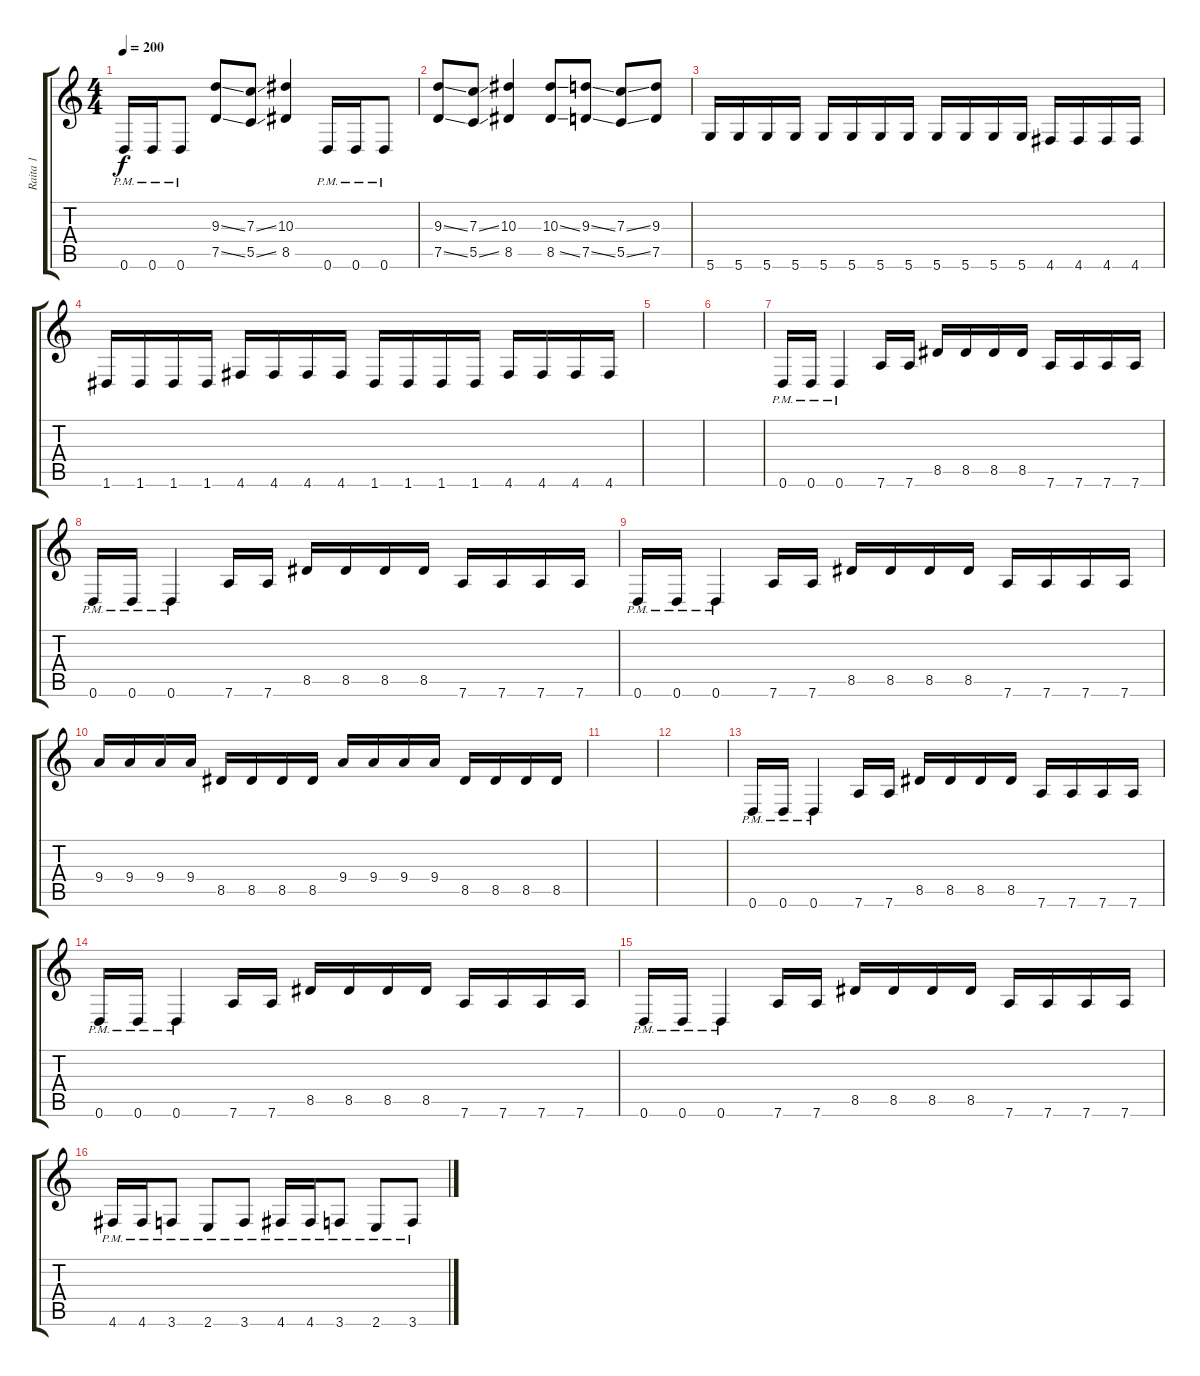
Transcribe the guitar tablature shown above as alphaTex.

\track ("Raita 1" "Raita 1") {instrument distortionguitar}
\staff {score tabs}
\tuning (D4 A3 F3 C3 G2 D2) {hide}
\ts (4 4)
\tempo 200
\clef g2
\ks c
0.6{pm}.16{dy f} 0.6{pm}.16 0.6{pm}.8 (9.3{ss} 7.5{ss}).8 (7.3{ss} 5.5{ss}).8 (10.3 8.5).4 0.6{pm}.16 0.6{pm}.16 0.6{pm}.8 |
(9.3{ss} 7.5{ss}).8 (7.3{ss} 5.5{ss}).8 (10.3 8.5).4 (10.3{ss} 8.5{ss}).8 (9.3{ss} 7.5{ss}).8 (7.3{ss} 5.5{ss}).8 (9.3 7.5).8 |
5.6.16 5.6.16 5.6.16 5.6.16 5.6.16 5.6.16 5.6.16 5.6.16 5.6.16 5.6.16 5.6.16 5.6.16 4.6.16 4.6.16 4.6.16 4.6.16 |
1.6.16 1.6.16 1.6.16 1.6.16 4.6.16 4.6.16 4.6.16 4.6.16 1.6.16 1.6.16 1.6.16 1.6.16 4.6.16 4.6.16 4.6.16 4.6.16 |
|
|
0.6{pm}.16 0.6{pm}.16 0.6{pm}.4 7.6.16 7.6.16 8.5.16 8.5.16 8.5.16 8.5.16 7.6.16 7.6.16 7.6.16 7.6.16 |
0.6{pm}.16 0.6{pm}.16 0.6{pm}.4 7.6.16 7.6.16 8.5.16 8.5.16 8.5.16 8.5.16 7.6.16 7.6.16 7.6.16 7.6.16 |
0.6{pm}.16 0.6{pm}.16 0.6{pm}.4 7.6.16 7.6.16 8.5.16 8.5.16 8.5.16 8.5.16 7.6.16 7.6.16 7.6.16 7.6.16 |
9.4.16 9.4.16 9.4.16 9.4.16 8.5.16 8.5.16 8.5.16 8.5.16 9.4.16 9.4.16 9.4.16 9.4.16 8.5.16 8.5.16 8.5.16 8.5.16 |
|
|
0.6{pm}.16 0.6{pm}.16 0.6{pm}.4 7.6.16 7.6.16 8.5.16 8.5.16 8.5.16 8.5.16 7.6.16 7.6.16 7.6.16 7.6.16 |
0.6{pm}.16 0.6{pm}.16 0.6{pm}.4 7.6.16 7.6.16 8.5.16 8.5.16 8.5.16 8.5.16 7.6.16 7.6.16 7.6.16 7.6.16 |
0.6{pm}.16 0.6{pm}.16 0.6{pm}.4 7.6.16 7.6.16 8.5.16 8.5.16 8.5.16 8.5.16 7.6.16 7.6.16 7.6.16 7.6.16 |
4.6{pm}.16 4.6{pm}.16 3.6{pm}.8 2.6{pm}.8 3.6{pm}.8 4.6{pm}.16 4.6{pm}.16 3.6{pm}.8 2.6{pm}.8 3.6{pm}.8
